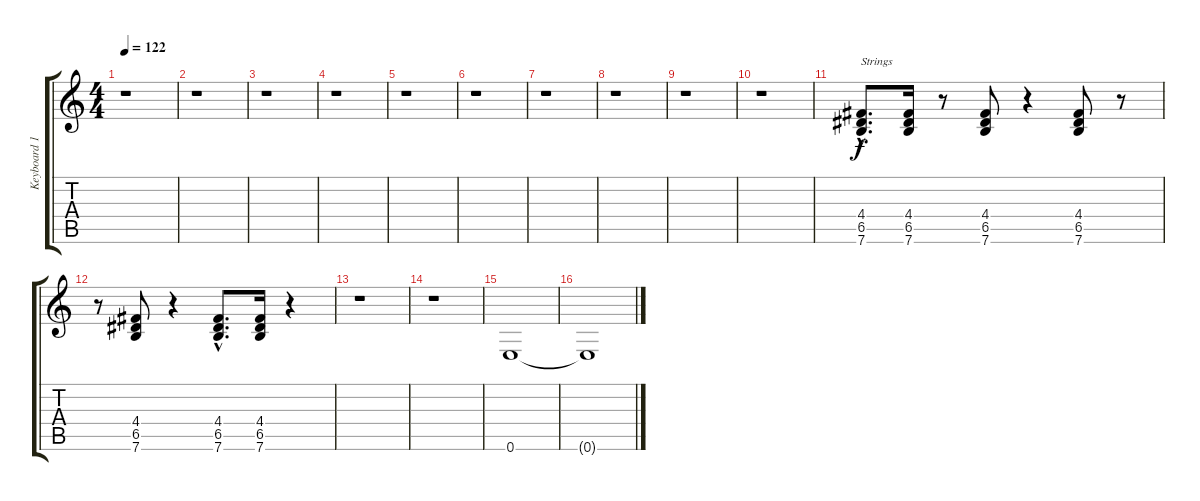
\track ("Keyboard 1" "Keyboard 1") {instrument stringensemble1}
\staff {score tabs}
\tuning (E5 B4 G4 D4 A3 E3) {hide}
\ts (4 4)
\tempo 122
\clef g2
\ks c
r.1{dy f} |
r.1 |
r.1 |
r.1 |
r.1 |
r.1 |
r.1 |
r.1 |
r.1 |
r.1 |
(4.4{hac} 6.5{hac} 7.6{hac}).8{d txt "Strings"} (4.4 6.5 7.6).16 r.8 (4.4 6.5 7.6).8 r.4 (4.4 6.5 7.6).8 r.8 |
r.8 (4.4 6.5 7.6).8 r.4 (4.4{hac} 6.5{hac} 7.6{hac}).8{d} (4.4 6.5 7.6).16 r.4 |
r.1 |
r.1 |
0.6.1 |
0.6{t}.1
